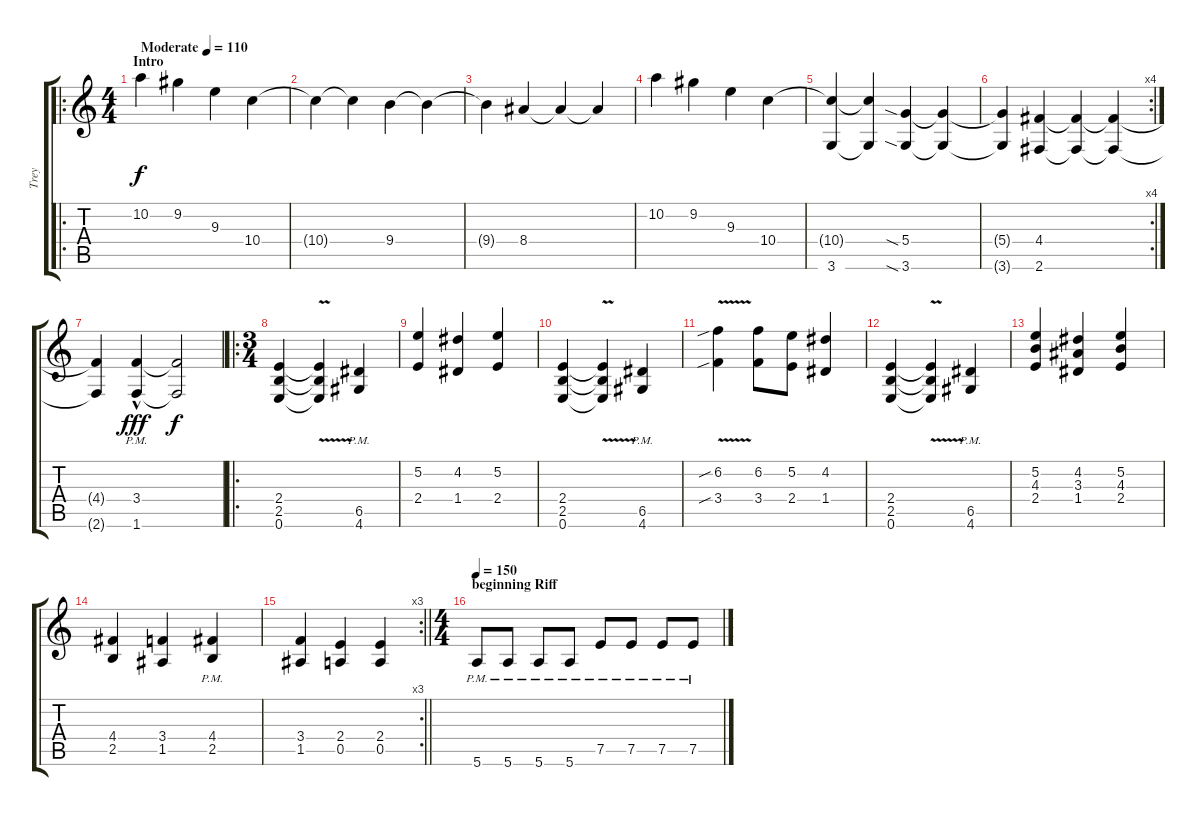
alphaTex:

\track ("Trey" "Trey") {instrument distortionguitar}
\staff {score tabs}
\tuning (E4 B3 G3 D3 A2 E2) {hide}
\ro
\ts (4 4)
\section ("" "Intro")
\tempo (110 "Moderate")
\clef g2
\ks c
10.2.4{dy f instrument distortionguitar} 9.2.4 9.3.4 10.4.4 |
10.4{t}.4 10.4{t}.4 9.4.4 9.4{t}.4 |
9.4{t}.4 8.4.4 8.4{t}.4 8.4{t}.4 |
10.2.4 9.2.4 9.3.4 10.4.4 |
(10.4{t} 3.6).4 (10.4{t} 3.6{t}).4 (5.4{sia} 3.6{sia}).4 (5.4{t} 3.6{t}).4 |
\rc 4
(5.4{t} 3.6{t}).4 (4.4 2.6).4 (4.4{t} 2.6{t}).4 (4.4{t} 2.6{t}).4 |
(4.4{t} 2.6{t}).4 (3.4{hac pm} 1.6{hac pm}).4{dy fff} (3.4{t} 1.6{t}).2{dy f} |
\ro
\ts (3 4)
(2.4 2.5 0.6).4 (2.4{v t} 2.5{v t} 0.6{v t}).4 (6.5{pm} 4.6{pm}).4 |
(5.2 2.4).4 (4.2 1.4).4 (5.2 2.4).4 |
(2.4 2.5 0.6).4 (2.4{v t} 2.5{v t} 0.6{v t}).4 (6.5{pm} 4.6{pm}).4 |
(6.2{v sib} 3.4{v sib}).4 (6.2 3.4).8 (5.2 2.4).8 (4.2 1.4).4 |
(2.4 2.5 0.6).4 (2.4{v t} 2.5{v t} 0.6{v t}).4 (6.5{pm} 4.6{pm}).4 |
(5.2 4.3 2.4).4 (4.2 3.3 1.4).4 (5.2 4.3 2.4).4 |
(4.4 2.5).4 (3.4 1.5).4 (4.4{pm} 2.5{pm}).4 |
\rc 3
\barLineRight lightlight
(3.4 1.5).4 (2.4 0.5).4 (2.4 0.5).4 |
\ts (4 4)
\section ("" "beginning Riff")
\tempo 150
5.6{pm}.8 5.6{pm}.8 5.6{pm}.8 5.6{pm}.8 7.5{pm}.8 7.5{pm}.8 7.5{pm}.8 7.5{pm}.8
